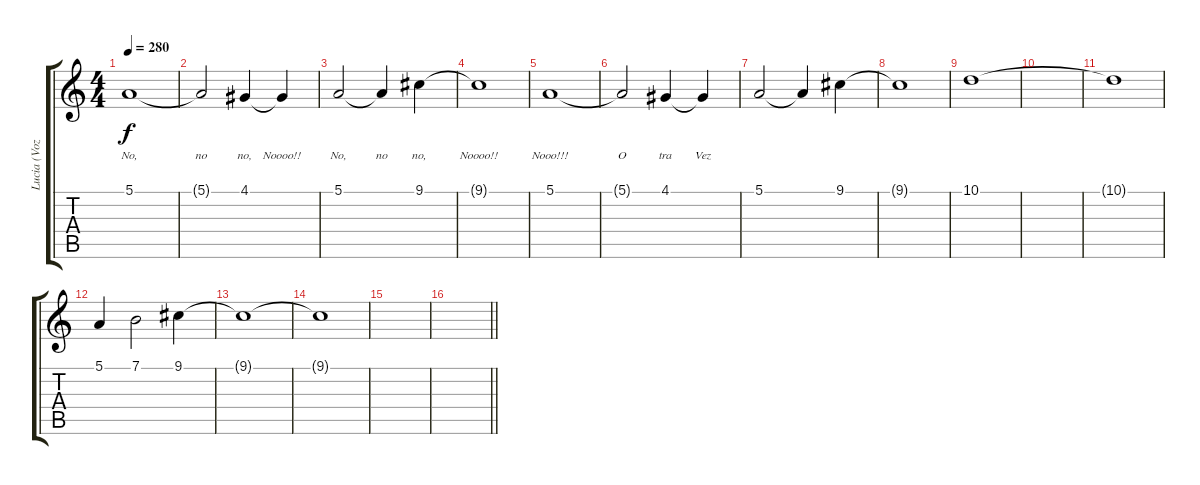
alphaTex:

\track ("Lucia (Voz)" "Lucia (Voz") {instrument clarinet}
\staff {score tabs}
\tuning (E4 B3 G3 D3 A2 E2) {hide}
\ts (4 4)
\tempo 280
\clef g2
\ks c
5.1.1{lyrics (0 "") lyrics (1 "No,") lyrics (2 "") lyrics (3 "") lyrics (4 "") dy f} |
5.1{t}.2{lyrics (0 "") lyrics (1 "no") lyrics (2 "") lyrics (3 "") lyrics (4 "")} 4.1.4{lyrics (0 "") lyrics (1 "no,") lyrics (2 "") lyrics (3 "") lyrics (4 "")} 4.1{t}.4{lyrics (0 "") lyrics (1 "Noooo!!") lyrics (2 "") lyrics (3 "") lyrics (4 "")} |
5.1.2{lyrics (0 "") lyrics (1 "No,") lyrics (2 "") lyrics (3 "") lyrics (4 "")} 5.1{t}.4{lyrics (0 "") lyrics (1 "no") lyrics (2 "") lyrics (3 "") lyrics (4 "")} 9.1.4{lyrics (0 "") lyrics (1 "no,") lyrics (2 "") lyrics (3 "") lyrics (4 "")} |
9.1{t}.1{lyrics (0 "") lyrics (1 "Noooo!!") lyrics (2 "") lyrics (3 "") lyrics (4 "")} |
5.1.1{lyrics (0 "") lyrics (1 "Nooo!!!") lyrics (2 "") lyrics (3 "") lyrics (4 "")} |
5.1{t}.2{lyrics (0 "") lyrics (1 "O") lyrics (2 "") lyrics (3 "") lyrics (4 "")} 4.1.4{lyrics (0 "") lyrics (1 "tra") lyrics (2 "") lyrics (3 "") lyrics (4 "")} 4.1{t}.4{lyrics (0 "") lyrics (1 "Vez") lyrics (2 "") lyrics (3 "") lyrics (4 "")} |
5.1.2 5.1{t}.4 9.1.4 |
9.1{t}.1 |
10.1.1 |
|
10.1{t}.1 |
5.1.4 7.1.2 9.1.4 |
9.1{t}.1 |
9.1{t}.1 |
|
\barLineRight lightlight
